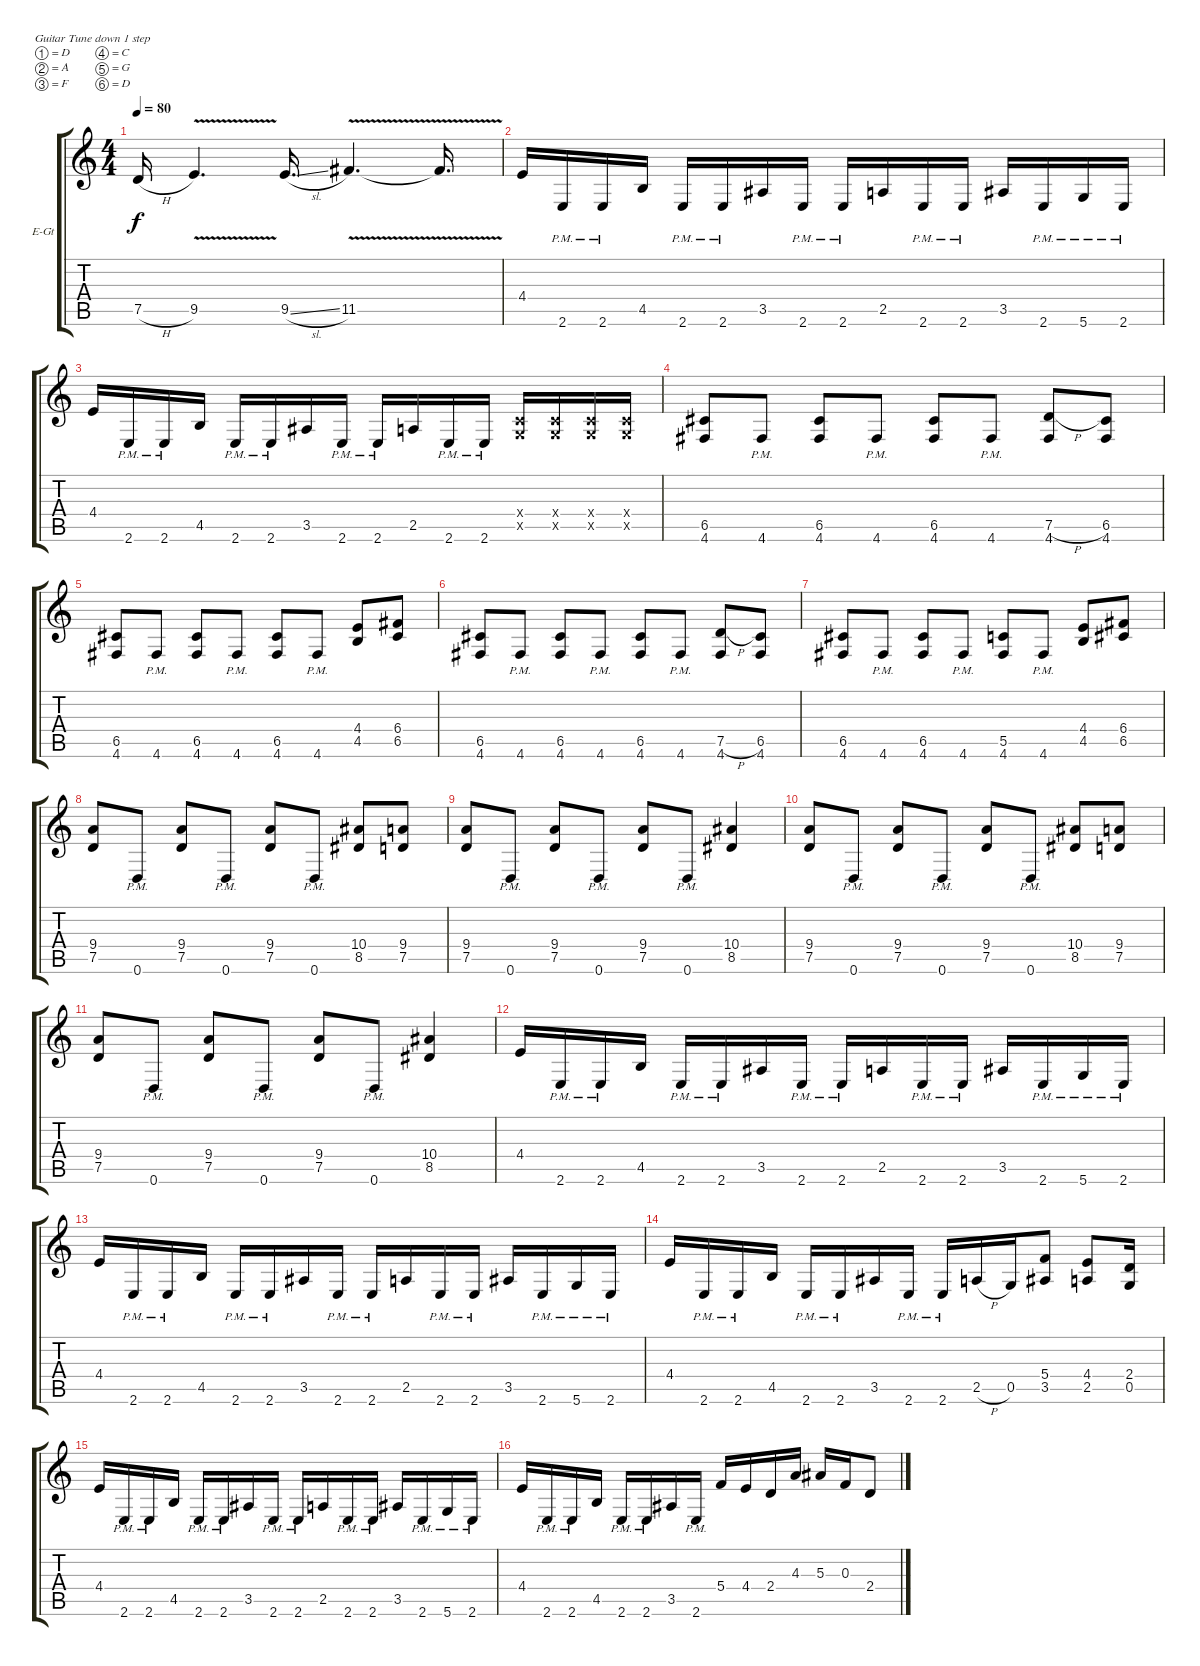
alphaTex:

\defaultSystemsLayout 4
\bracketExtendMode groupsimilarinstruments
\firstSystemTrackNameOrientation horizontal
\otherSystemsTrackNameOrientation horizontal
\track ("Kasperi Heikkinen" "E-Gt") {instrument distortionguitar}
\staff {score tabs}
\tuning (D4 A3 F3 C3 G2 D2)
\ts (4 4)
\tempo 80
\clef g2
\ks c
7.5{h}.16{dy f} 9.5{v}.4{d} 9.5{sl}.16{d} 11.5{v}.4{d} 11.5{v t}.16{d} |
4.4.16 2.6{pm}.16 2.6{pm}.16 4.5.16 2.6{pm}.16 2.6{pm}.16 3.5.16 2.6{pm}.16 2.6{pm}.16 2.5.16 2.6{pm}.16 2.6{pm}.16 3.5.16 2.6{pm}.16 5.6{pm}.16 2.6{pm}.16 |
4.4.16 2.6{pm}.16 2.6{pm}.16 4.5.16 2.6{pm}.16 2.6{pm}.16 3.5.16 2.6{pm}.16 2.6{pm}.16 2.5.16 2.6{pm}.16 2.6{pm}.16 (0.5{x} 0.4{x}).16 (0.5{x} 0.4{x}).16 (0.5{x} 0.4{x}).16 (0.5{x} 0.4{x}).16 |
(4.6 6.5).8 4.6{pm}.8 (4.6 6.5).8 4.6{pm}.8 (4.6 6.5).8 4.6{pm}.8 (7.5{h} 4.6).8 (6.5 4.6).8 |
(4.6 6.5).8 4.6{pm}.8 (4.6 6.5).8 4.6{pm}.8 (4.6 6.5).8 4.6{pm}.8 (4.5 4.4).8 (6.5 6.4).8 |
(4.6 6.5).8 4.6{pm}.8 (4.6 6.5).8 4.6{pm}.8 (4.6 6.5).8 4.6{pm}.8 (7.5{h} 4.6).8 (6.5 4.6).8 |
(4.6 6.5).8 4.6{pm}.8 (4.6 6.5).8 4.6{pm}.8 (4.6 5.5).8 4.6{pm}.8 (4.5 4.4).8 (6.5 6.4).8 |
(7.5 9.4).8 0.6{pm}.8 (7.5 9.4).8 0.6{pm}.8 (7.5 9.4).8 0.6{pm}.8 (10.4 8.5).8 (7.5 9.4).8 |
(7.5 9.4).8 0.6{pm}.8 (7.5 9.4).8 0.6{pm}.8 (7.5 9.4).8 0.6{pm}.8 (10.4 8.5).4 |
(7.5 9.4).8 0.6{pm}.8 (7.5 9.4).8 0.6{pm}.8 (7.5 9.4).8 0.6{pm}.8 (10.4 8.5).8 (7.5 9.4).8 |
(7.5 9.4).8 0.6{pm}.8 (7.5 9.4).8 0.6{pm}.8 (7.5 9.4).8 0.6{pm}.8 (10.4 8.5).4 |
4.4.16 2.6{pm}.16 2.6{pm}.16 4.5.16 2.6{pm}.16 2.6{pm}.16 3.5.16 2.6{pm}.16 2.6{pm}.16 2.5.16 2.6{pm}.16 2.6{pm}.16 3.5.16 2.6{pm}.16 5.6{pm}.16 2.6{pm}.16 |
4.4.16 2.6{pm}.16 2.6{pm}.16 4.5.16 2.6{pm}.16 2.6{pm}.16 3.5.16 2.6{pm}.16 2.6{pm}.16 2.5.16 2.6{pm}.16 2.6{pm}.16 3.5.16 2.6{pm}.16 5.6{pm}.16 2.6{pm}.16 |
4.4.16 2.6{pm}.16 2.6{pm}.16 4.5.16 2.6{pm}.16 2.6{pm}.16 3.5.16 2.6{pm}.16 2.6{pm}.16 2.5{h}.16 0.5.16 (3.5 5.4).8 (2.5 4.4).8 (0.5 2.4).16 |
4.4.16 2.6{pm}.16 2.6{pm}.16 4.5.16 2.6{pm}.16 2.6{pm}.16 3.5.16 2.6{pm}.16 2.6{pm}.16 2.5.16 2.6{pm}.16 2.6{pm}.16 3.5.16 2.6{pm}.16 5.6{pm}.16 2.6{pm}.16 |
4.4.16 2.6{pm}.16 2.6{pm}.16 4.5.16 2.6{pm}.16 2.6{pm}.16 3.5.16 2.6{pm}.16 5.4.16 4.4.16 2.4.16 4.3.16 5.3.16 0.3.16 2.4.8
